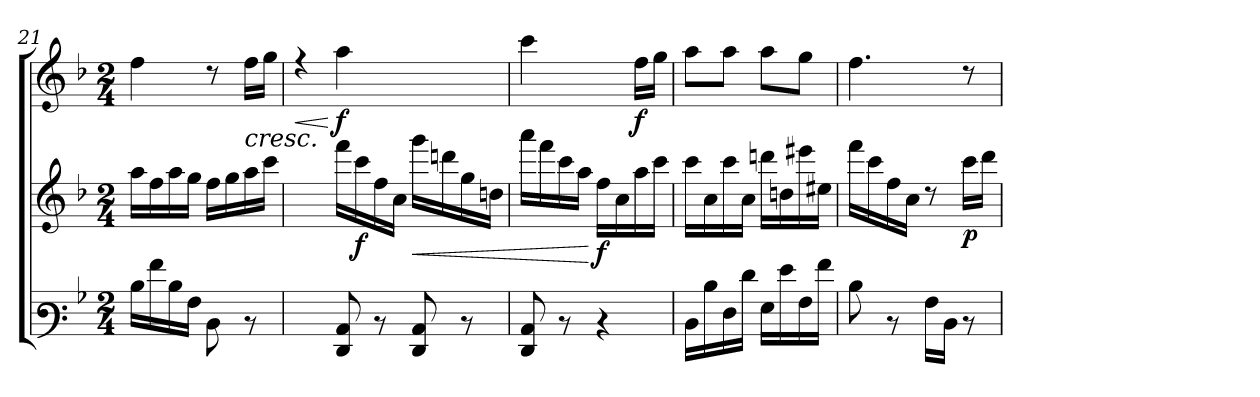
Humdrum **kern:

**kern	**kern	**dynam	**kern	**dynam
*part2	*part2	*part2	*part1	*part1
*staff3	*staff2	*staff2/3	*staff1	*staff1
!!LO:LB:g=z
*clefF3	*clefG3	*	*clefG3	*
*k[b-]	*k[b-]	*	*k[b-]	*
*M2/4	*M2/4	*	*M2/4	*
=21	=21	=21	=21	=21
16d\LL	16ff\LL	.	4dd\	.
16a\	16dd\	.	.	.
16d\	16ff\	.	.	.
16A\JJ	16ee\JJ	.	.	.
8D\	16dd\LL	.	8rb	.
.	16ee\	.	.	.
!	!	!	!	!LO:HP:b
8rD	16ff\	.	16dd\LL	<
.	16aa\JJ	.	16ee\JJ	.
=22	=22	=22	=22	=22
!	!	!	!	!LO:HP:b
4ryy	4ryy	.	4rcc	<
!	!	!	!	!LO:DY:n=1:b
8FF/ 8C/	16ddd\LL	.	4ff\	[ f
!	!	!LO:DY:b	!	!
.	16aa\	f	.	.
8rD	16dd\	.	.	.
.	16a\JJ	.	.	.
!	!	!LO:HP:b	!	!
8FF/ 8C/	16eee\LL	<	4ryy	[
.	16bbn\	.	.	.
8rD	16ee\	.	.	.
.	16bn\JJ	.	.	.
=23	=23	=23	=23	=23
8FF/ 8C/	16fff\LL	.	(4aa\	.
.	16ddd\	.	.	.
8rD	16aa\	.	.	.
.	16ff\JJ	.	.	.
!	!	!LO:DY:n=1:b	!	!
4rD	16dd\LL	[ f	8ryy	.
.	16a\	.	.	.
!	!	!	!	!LO:DY:b
.	16ff\	.	16dd\LL	f
.	16aa\JJ	.	16ee\JJ	.
=24	=24	=24	=24	=24
16D\LL	16aa\LL	.	8ff\L	.
16d\	16a\	.	.	.
16F\	16aa\	.	8ff\J	.
16f\JJ	16a\JJ	.	.	.
16G\LL	16bbn\LL	.	8ff\L	.
16g\	16bn\	.	.	.
16A\	16ccc#X\	.	8ee\J	.
16a\JJ	16cc#X\JJ	.	.	.
=25	=25	=25	=25	=25
8d\	16ddd\LL	.	4.dd\	.
.	16aa\	.	.	.
8rD	16dd\	.	.	.
.	16a\JJ	.	.	.
16A\LL	8rb	.	.	.
16D\JJ	.	.	.	.
!	!	!LO:DY:b	!	!
8rD	16aa\LL	p	8rb	.
.	16bb-\JJ	.	.	.
=	=	=	=	=
*-	*-	*-	*-	*-
